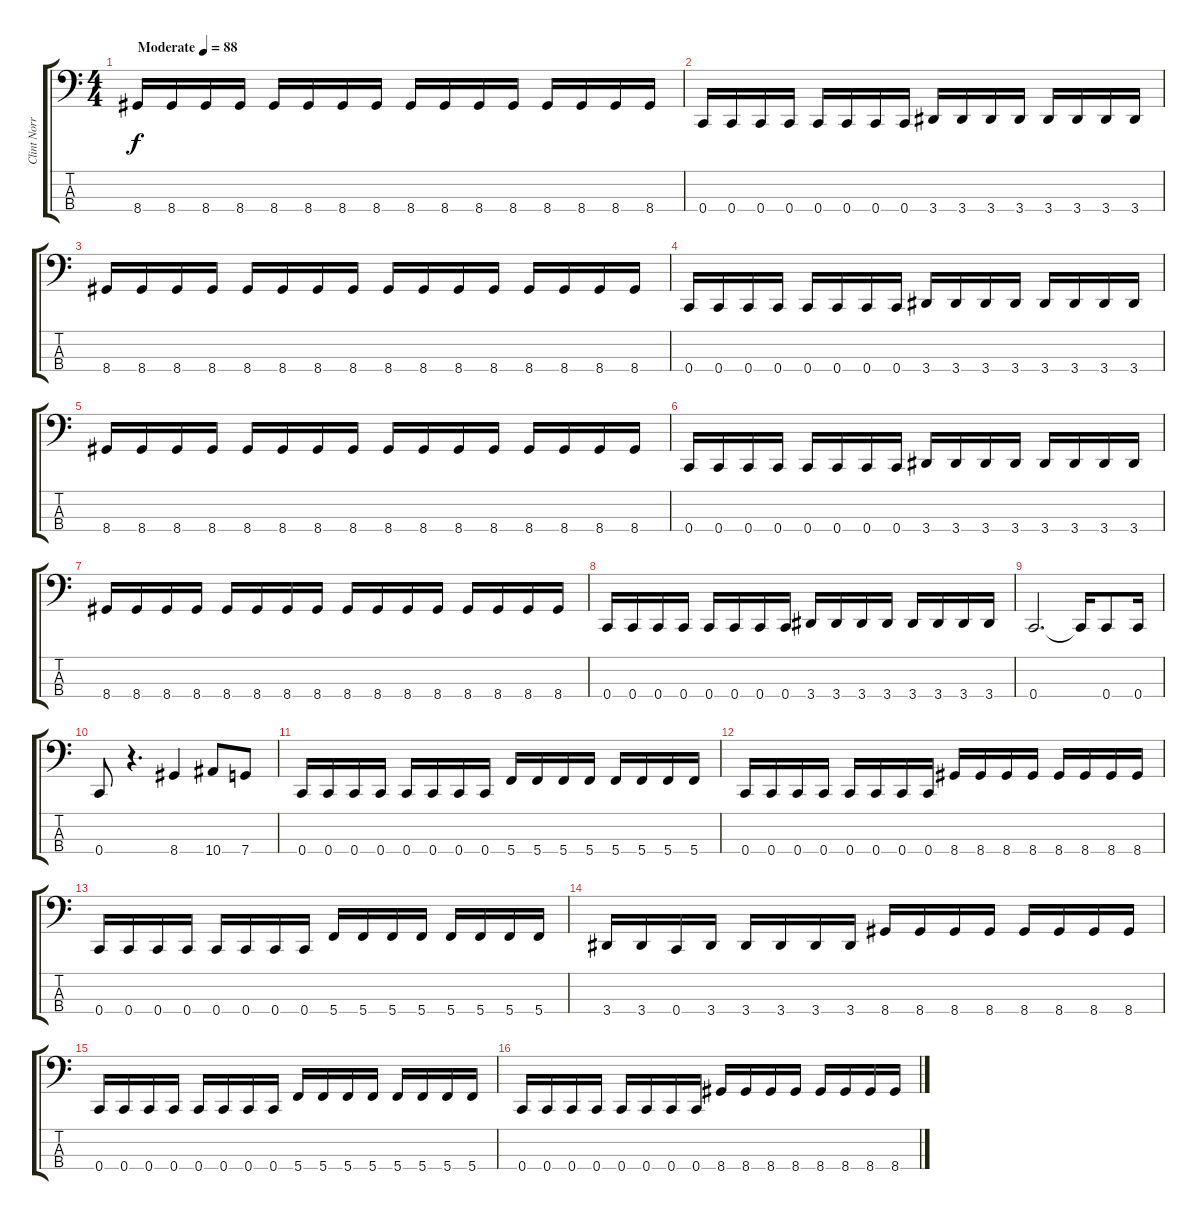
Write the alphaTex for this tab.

\track ("Clint Norris" "Clint Norr") {instrument electricbasspick}
\staff {score tabs}
\tuning (F2 C2 G1 C1) {hide}
\ts (4 4)
\tempo (88 "Moderate")
\clef f4
\ks c
8.4.16{dy f instrument electricbasspick} 8.4.16 8.4.16 8.4.16 8.4.16 8.4.16 8.4.16 8.4.16 8.4.16 8.4.16 8.4.16 8.4.16 8.4.16 8.4.16 8.4.16 8.4.16 |
0.4.16 0.4.16 0.4.16 0.4.16 0.4.16 0.4.16 0.4.16 0.4.16 3.4.16 3.4.16 3.4.16 3.4.16 3.4.16 3.4.16 3.4.16 3.4.16 |
8.4.16 8.4.16 8.4.16 8.4.16 8.4.16 8.4.16 8.4.16 8.4.16 8.4.16 8.4.16 8.4.16 8.4.16 8.4.16 8.4.16 8.4.16 8.4.16 |
0.4.16 0.4.16 0.4.16 0.4.16 0.4.16 0.4.16 0.4.16 0.4.16 3.4.16 3.4.16 3.4.16 3.4.16 3.4.16 3.4.16 3.4.16 3.4.16 |
8.4.16 8.4.16 8.4.16 8.4.16 8.4.16 8.4.16 8.4.16 8.4.16 8.4.16 8.4.16 8.4.16 8.4.16 8.4.16 8.4.16 8.4.16 8.4.16 |
0.4.16 0.4.16 0.4.16 0.4.16 0.4.16 0.4.16 0.4.16 0.4.16 3.4.16 3.4.16 3.4.16 3.4.16 3.4.16 3.4.16 3.4.16 3.4.16 |
8.4.16 8.4.16 8.4.16 8.4.16 8.4.16 8.4.16 8.4.16 8.4.16 8.4.16 8.4.16 8.4.16 8.4.16 8.4.16 8.4.16 8.4.16 8.4.16 |
0.4.16 0.4.16 0.4.16 0.4.16 0.4.16 0.4.16 0.4.16 0.4.16 3.4.16 3.4.16 3.4.16 3.4.16 3.4.16 3.4.16 3.4.16 3.4.16 |
0.4.2{d} 0.4{t}.16 0.4.8 0.4.16 |
0.4.8 r.4{d} 8.4.4 10.4.8 7.4.8 |
0.4.16 0.4.16 0.4.16 0.4.16 0.4.16 0.4.16 0.4.16 0.4.16 5.4.16 5.4.16 5.4.16 5.4.16 5.4.16 5.4.16 5.4.16 5.4.16 |
0.4.16 0.4.16 0.4.16 0.4.16 0.4.16 0.4.16 0.4.16 0.4.16 8.4.16 8.4.16 8.4.16 8.4.16 8.4.16 8.4.16 8.4.16 8.4.16 |
0.4.16 0.4.16 0.4.16 0.4.16 0.4.16 0.4.16 0.4.16 0.4.16 5.4.16 5.4.16 5.4.16 5.4.16 5.4.16 5.4.16 5.4.16 5.4.16 |
3.4.16 3.4.16 0.4.16 3.4.16 3.4.16 3.4.16 3.4.16 3.4.16 8.4.16 8.4.16 8.4.16 8.4.16 8.4.16 8.4.16 8.4.16 8.4.16 |
0.4.16 0.4.16 0.4.16 0.4.16 0.4.16 0.4.16 0.4.16 0.4.16 5.4.16 5.4.16 5.4.16 5.4.16 5.4.16 5.4.16 5.4.16 5.4.16 |
0.4.16 0.4.16 0.4.16 0.4.16 0.4.16 0.4.16 0.4.16 0.4.16 8.4.16 8.4.16 8.4.16 8.4.16 8.4.16 8.4.16 8.4.16 8.4.16
